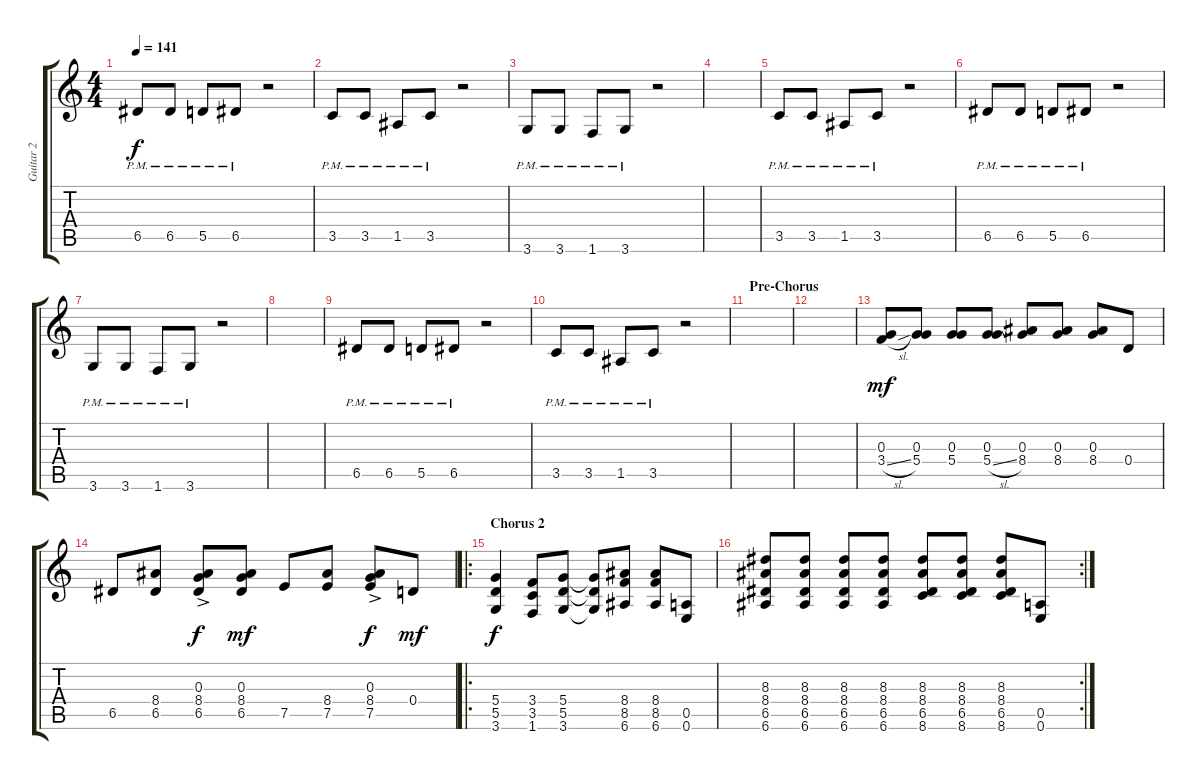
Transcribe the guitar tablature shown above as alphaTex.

\track ("Guitar 2" "Guitar 2") {instrument distortionguitar}
\staff {score tabs}
\tuning (E4 B3 G3 D3 A2 E2) {hide}
\ts (4 4)
\tempo 141
\clef g2
\ks c
6.5{pm}.8{dy f} 6.5{pm}.8 5.5{pm}.8 6.5{pm}.8 r.2 |
3.5{pm}.8 3.5{pm}.8 1.5{pm}.8 3.5{pm}.8 r.2 |
3.6{pm}.8 3.6{pm}.8 1.6{pm}.8 3.6{pm}.8 r.2 |
|
3.5{pm}.8 3.5{pm}.8 1.5{pm}.8 3.5{pm}.8 r.2 |
6.5{pm}.8 6.5{pm}.8 5.5{pm}.8 6.5{pm}.8 r.2 |
3.6{pm}.8 3.6{pm}.8 1.6{pm}.8 3.6{pm}.8 r.2 |
|
6.5{pm}.8 6.5{pm}.8 5.5{pm}.8 6.5{pm}.8 r.2 |
3.5{pm}.8 3.5{pm}.8 1.5{pm}.8 3.5{pm}.8 r.2 |
\section ("" "Pre-Chorus")
|
|
(0.3 3.4{sl}).8{dy mf} (0.3 5.4).8 (0.3 5.4).8 (0.3 5.4{sl}).8 (0.3 8.4).8 (0.3 8.4).8 (0.3 8.4).8 0.4.8 |
6.5.8 (8.4 6.5).8 (0.3 8.4 6.5{ac}).8{dy f} (0.3 8.4 6.5).8{dy mf} 7.5.8 (8.4 7.5).8 (0.3 8.4 7.5{ac}).8{dy f} 0.4.8{dy mf} |
\ro
\section ("" "Chorus 2")
(5.4 5.5 3.6).4{dy f volume 13} (3.4 3.5 1.6).8 (5.4 5.5 3.6).8 (5.4{t} 5.5{t} 3.6{t}).8 (8.4 8.5 6.6).8 (8.4 8.5 6.6).8 (0.5 0.6).8 |
\rc 2
(8.3 8.4 6.5 6.6).8 (8.3 8.4 6.5 6.6).8 (8.3 8.4 6.5 6.6).8 (8.3 8.4 6.5 6.6).8 (8.3 8.4 6.5 8.6).8 (8.3 8.4 6.5 8.6).8 (8.3 8.4 6.5 8.6).8 (0.5 0.6).8
